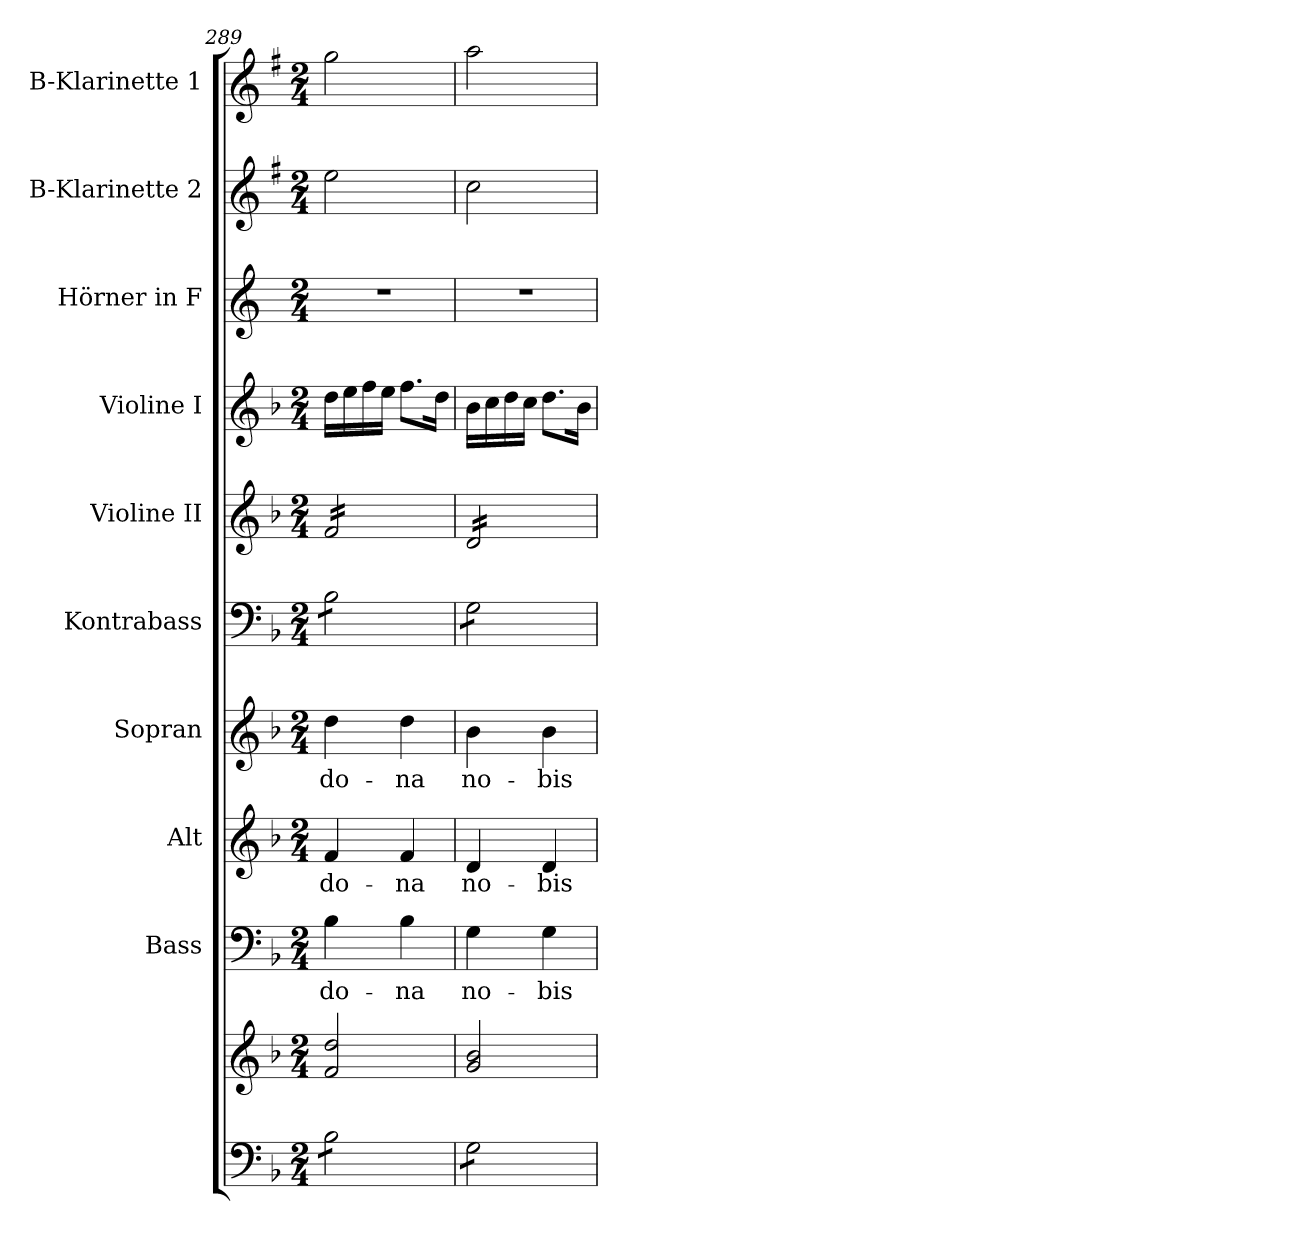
**kern	**kern	**kern	**text	**kern	**text	**kern	**text	**kern	**kern	**kern	**kern	**kern	**kern
*part10	*part10	*part9	*part9	*part8	*part8	*part7	*part7	*part6	*part5	*part4	*part3	*part2	*part1
*staff11	*staff10	*staff9	*staff9	*staff8	*staff8	*staff7	*staff7	*staff6	*staff5	*staff4	*staff3	*staff2	*staff1
*	*	*I"Bass	*	*I"Alt	*	*I"Sopran	*	*I"Kontrabass	*I"Violine II	*I"Violine I	*I"Hörner in F	*I"B-Klarinette 2	*I"B-Klarinette 1
*	*	*I'B.	*	*I'A.	*	*I'S.	*	*I'Kb.	*I'Vl. II	*I'Vl. I	*	*I'B Kl. 2	*I'B Kl. 1
*clefF4	*clefG2	*clefF4	*	*clefG2	*	*clefG2	*	*clefF4	*clefG2	*clefG2	*clefG2	*clefG2	*clefG2
*	*	*	*	*	*	*	*	*ITrd7c12	*	*	*ITrd4c7	*ITrd1c2	*ITrd1c2
*k[b-]	*k[b-]	*k[b-]	*	*k[b-]	*	*k[b-]	*	*k[b-]	*k[b-]	*k[b-]	*k[b-]	*k[b-]	*k[b-]
*F:	*F:	*F:	*	*F:	*	*F:	*	*F:	*F:	*F:	*F:	*F:	*F:
*M2/4	*M2/4	*M2/4	*	*M2/4	*	*M2/4	*	*M2/4	*M2/4	*M2/4	*M2/4	*M2/4	*M2/4
=289	=289	=289	=289	=289	=289	=289	=289	=289	=289	=289	=289	=289	=289
!	!	!	!LO:LY:b	!	!LO:LY:b	!	!LO:LY:b	!	!	!	!	!	!
*tremolo	*	*	*	*	*	*	*	*	*	*	*	*	*
*	*	*	*	*	*	*	*	*tremolo	*	*	*	*	*
*	*	*	*	*	*	*	*	*	*tremolo	*	*	*	*
8B-\L	2f/ 2dd/	4B-\	do-	4f/	do-	4dd\	do-	8BB-\L	16f/LL	16dd\LL	2r	2dd\	2ff\
.	.	.	.	.	.	.	.	.	16f/	16ee\	.	.	.
8B-\	.	.	.	.	.	.	.	8BB-\	16f/	16ff\	.	.	.
.	.	.	.	.	.	.	.	.	16f/	16ee\JJ	.	.	.
!	!	!	!LO:LY:b	!	!LO:LY:b	!	!LO:LY:b	!	!	!	!	!	!
8B-\	.	4B-\	-na	4f/	-na	4dd\	-na	8BB-\	16f/	8.ff\L	.	.	.
.	.	.	.	.	.	.	.	.	16f/	.	.	.	.
8B-\J	.	.	.	.	.	.	.	8BB-\J	16f/	.	.	.	.
.	.	.	.	.	.	.	.	.	16f/JJ	16dd\Jk	.	.	.
=290	=290	=290	=290	=290	=290	=290	=290	=290	=290	=290	=290	=290	=290
!	!	!	!LO:LY:b	!	!LO:LY:b	!	!LO:LY:b	!	!	!	!	!	!
8G\L	2g/ 2b-/	4G\	no-	4d/	no-	4b-\	no-	8GG\L	16d/LL	16b-\LL	2r	2b-\	2gg\
.	.	.	.	.	.	.	.	.	16d/	16cc\	.	.	.
8G\	.	.	.	.	.	.	.	8GG\	16d/	16dd\	.	.	.
.	.	.	.	.	.	.	.	.	16d/	16cc\JJ	.	.	.
!	!	!	!LO:LY:b	!	!LO:LY:b	!	!LO:LY:b	!	!	!	!	!	!
8G\	.	4G\	-bis	4d/	-bis	4b-\	-bis	8GG\	16d/	8.dd\L	.	.	.
.	.	.	.	.	.	.	.	.	16d/	.	.	.	.
8G\J	.	.	.	.	.	.	.	8GG\J	16d/	.	.	.	.
*	*	*	*	*	*	*	*	*Xtremolo	*	*	*	*	*
*Xtremolo	*	*	*	*	*	*	*	*	*	*	*	*	*
.	.	.	.	.	.	.	.	.	16d/JJ	16b-\Jk	.	.	.
*	*	*	*	*	*	*	*	*	*Xtremolo	*	*	*	*
=	=	=	=	=	=	=	=	=	=	=	=	=	=
*-	*-	*-	*-	*-	*-	*-	*-	*-	*-	*-	*-	*-	*-
